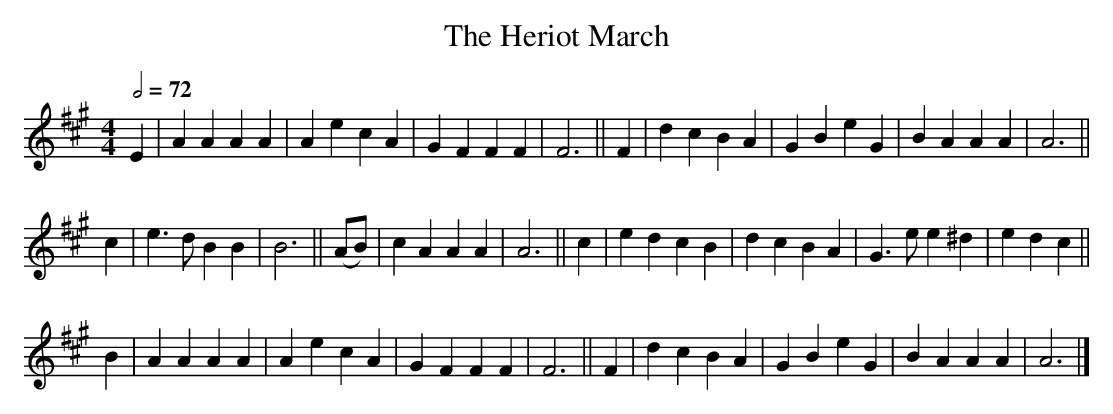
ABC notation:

X:1
T:The Heriot March
M:4/4
L:1/4
Q:1/2=72
K:A
 E    |AA AA|Ae cA|GF FF |F3 ||\
 F    |dc BA|GB eG|BA AA |A3 ||
 c    |e>dBB|B3||\
(A/B/)|cA AA|A3||\
 c    |ed cB|dc BA|G>ee^d|edc||
 B    |AA AA|Ae cA|GF FF |F3 ||\
 F    |dc BA|GB eG|BA AA |A3 |]
